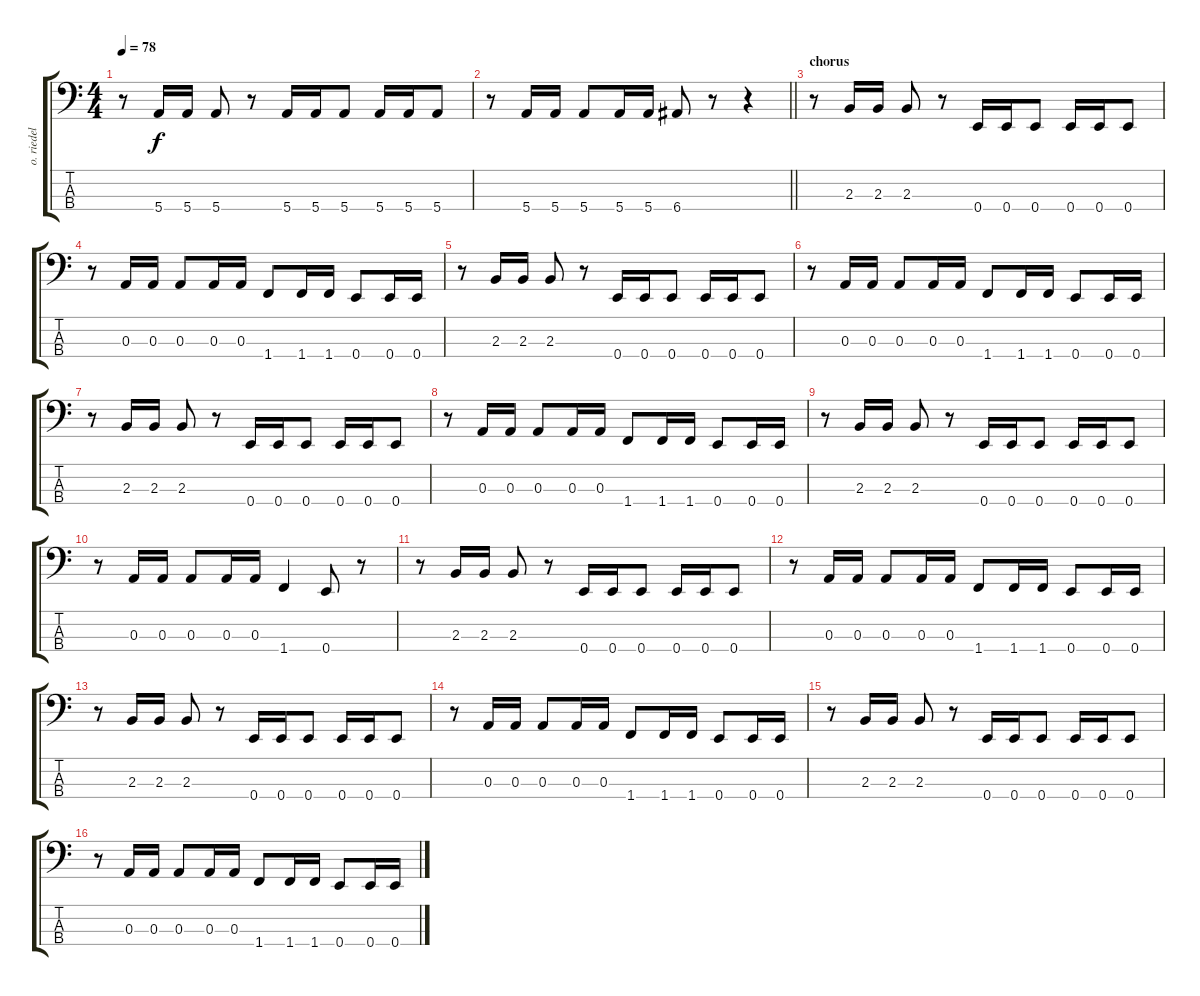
\track ("o. riedel - bass" "o. riedel ") {instrument electricbassfinger}
\staff {score tabs}
\tuning (G2 D2 A1 E1) {hide}
\ts (4 4)
\tempo 78
\clef f4
\ks c
r.8{dy f} 5.4.16 5.4.16 5.4.8 r.8 5.4.16 5.4.16 5.4.8 5.4.16 5.4.16 5.4.8 |
\barLineRight lightlight
r.8 5.4.16 5.4.16 5.4.8 5.4.16 5.4.16 6.4.8 r.8 r.4 |
\section ("" "chorus")
r.8 2.3.16 2.3.16 2.3.8 r.8 0.4.16 0.4.16 0.4.8 0.4.16 0.4.16 0.4.8 |
r.8 0.3.16 0.3.16 0.3.8 0.3.16 0.3.16 1.4.8 1.4.16 1.4.16 0.4.8 0.4.16 0.4.16 |
r.8 2.3.16 2.3.16 2.3.8 r.8 0.4.16 0.4.16 0.4.8 0.4.16 0.4.16 0.4.8 |
r.8 0.3.16 0.3.16 0.3.8 0.3.16 0.3.16 1.4.8 1.4.16 1.4.16 0.4.8 0.4.16 0.4.16 |
r.8 2.3.16 2.3.16 2.3.8 r.8 0.4.16 0.4.16 0.4.8 0.4.16 0.4.16 0.4.8 |
r.8 0.3.16 0.3.16 0.3.8 0.3.16 0.3.16 1.4.8 1.4.16 1.4.16 0.4.8 0.4.16 0.4.16 |
r.8 2.3.16 2.3.16 2.3.8 r.8 0.4.16 0.4.16 0.4.8 0.4.16 0.4.16 0.4.8 |
r.8 0.3.16 0.3.16 0.3.8 0.3.16 0.3.16 1.4.4 0.4.8 r.8 |
r.8 2.3.16 2.3.16 2.3.8 r.8 0.4.16 0.4.16 0.4.8 0.4.16 0.4.16 0.4.8 |
r.8 0.3.16 0.3.16 0.3.8 0.3.16 0.3.16 1.4.8 1.4.16 1.4.16 0.4.8 0.4.16 0.4.16 |
r.8 2.3.16 2.3.16 2.3.8 r.8 0.4.16 0.4.16 0.4.8 0.4.16 0.4.16 0.4.8 |
r.8 0.3.16 0.3.16 0.3.8 0.3.16 0.3.16 1.4.8 1.4.16 1.4.16 0.4.8 0.4.16 0.4.16 |
r.8 2.3.16 2.3.16 2.3.8 r.8 0.4.16 0.4.16 0.4.8 0.4.16 0.4.16 0.4.8 |
r.8 0.3.16 0.3.16 0.3.8 0.3.16 0.3.16 1.4.8 1.4.16 1.4.16 0.4.8 0.4.16 0.4.16
